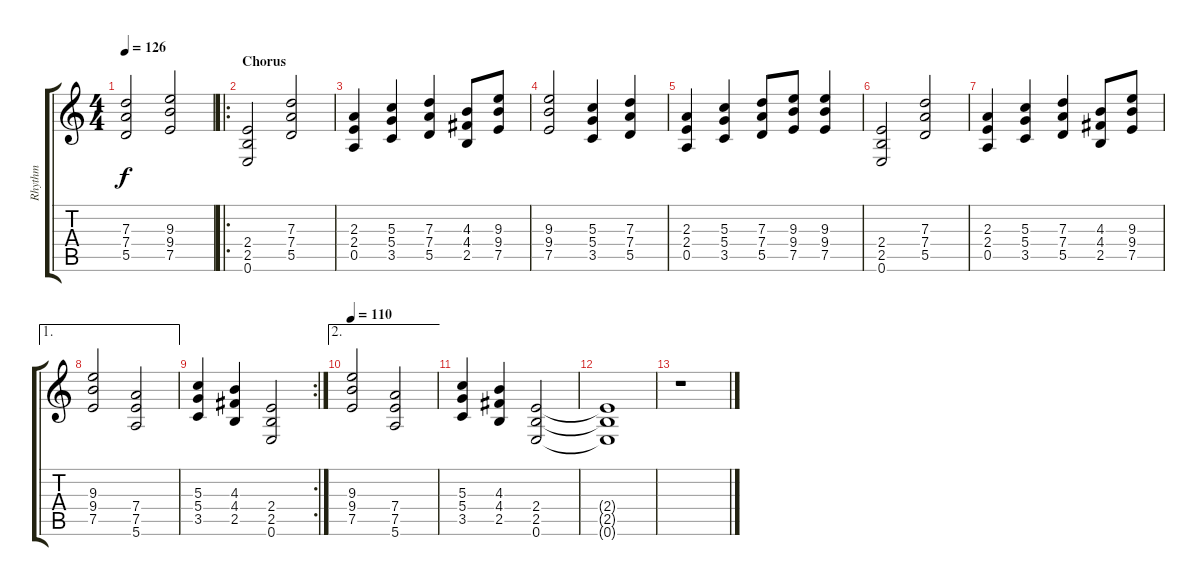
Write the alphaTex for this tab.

\track ("Rhythm" "Rhythm") {instrument distortionguitar}
\staff {score tabs}
\tuning (E4 B3 G3 D3 A2 E2) {hide}
\ts (4 4)
\tempo 126
\clef g2
\ks c
(7.3 7.4 5.5).2{dy f} (9.3 9.4 7.5).2 |
\ro
\section ("" "Chorus")
(2.4 2.5 0.6).2 (7.3 7.4 5.5).2 |
(2.3 2.4 0.5).4 (5.3 5.4 3.5).4 (7.3 7.4 5.5).4 (4.3 4.4 2.5).8 (9.3 9.4 7.5).8 |
(9.3 9.4 7.5).2 (5.3 5.4 3.5).4 (7.3 7.4 5.5).4 |
(2.3 2.4 0.5).4 (5.3 5.4 3.5).4 (7.3 7.4 5.5).8 (9.3 9.4 7.5).8 (9.3 9.4 7.5).4 |
(2.4 2.5 0.6).2 (7.3 7.4 5.5).2 |
(2.3 2.4 0.5).4 (5.3 5.4 3.5).4 (7.3 7.4 5.5).4 (4.3 4.4 2.5).8 (9.3 9.4 7.5).8 |
\ae 1
(9.3 9.4 7.5).2 (7.4 7.5 5.6).2 |
\rc 2
(5.3 5.4 3.5).4 (4.3 4.4 2.5).4 (2.4 2.5 0.6).2 |
\ae 2
\tempo 110
(9.3 9.4 7.5).2 (7.4 7.5 5.6).2 |
(5.3 5.4 3.5).4 (4.3 4.4 2.5).4 (2.4 2.5 0.6).2 |
(2.4{t} 2.5{t} 0.6{t}).1{volume 0} |
r.1
